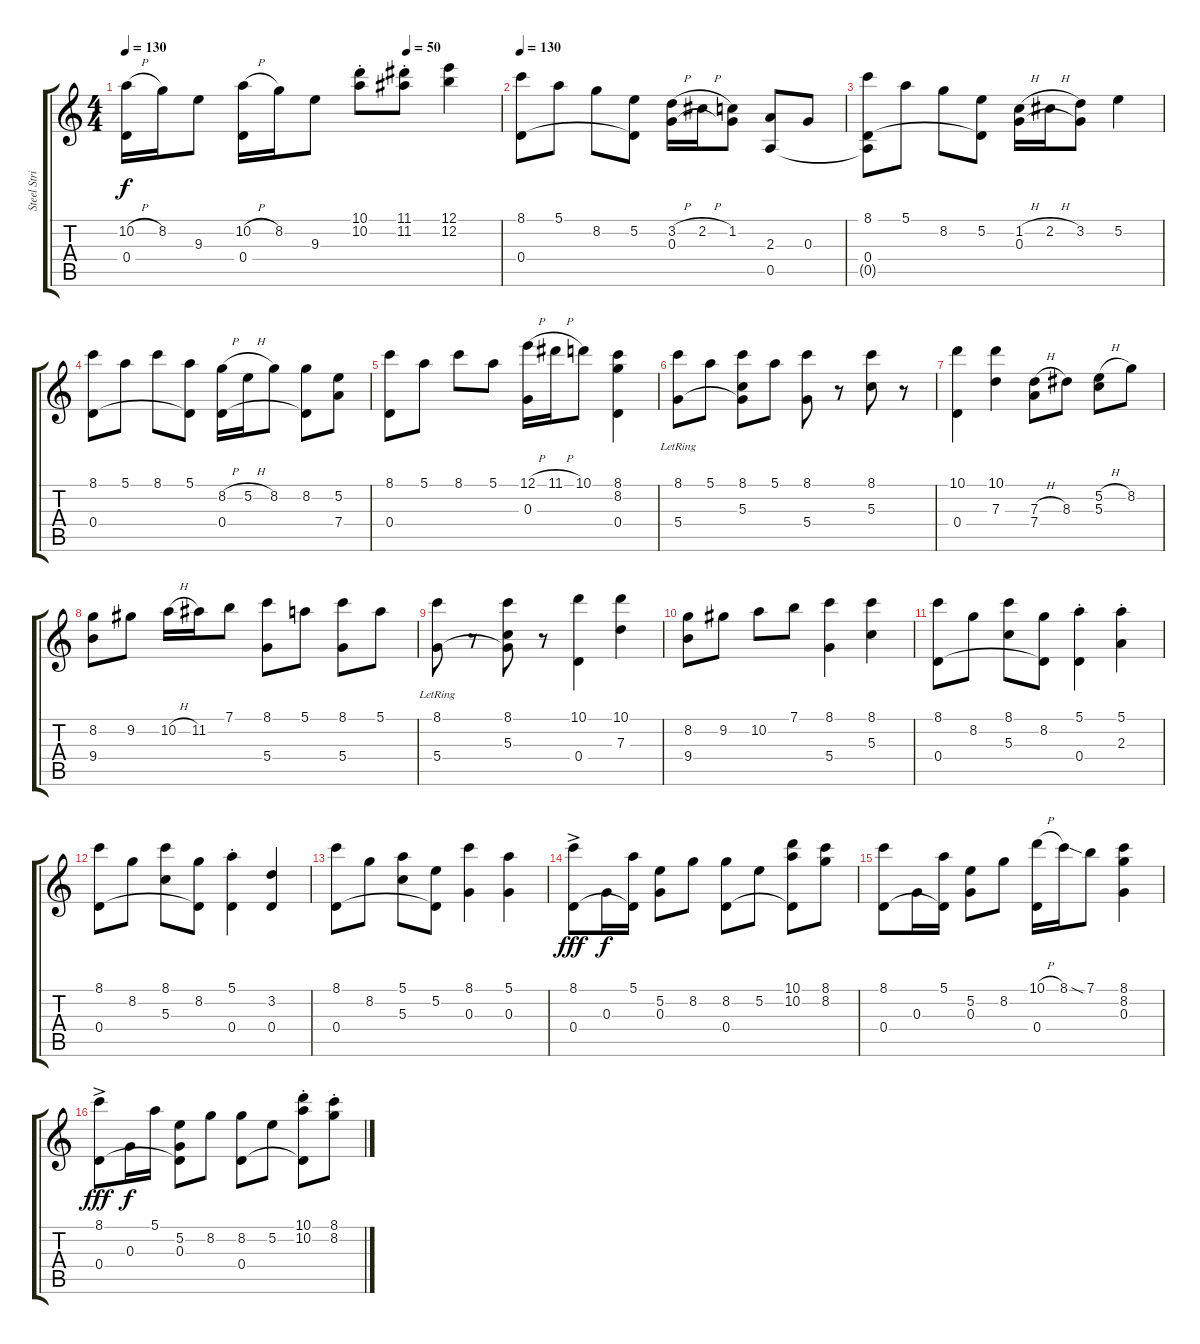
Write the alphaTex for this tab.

\track ("Steel String" "Steel Stri") {instrument acousticguitarsteel}
\staff {score tabs}
\tuning (E4 B3 G3 D3 A2 E2) {hide}
\ts (4 4)
\tempo 130
\tempo (50 0.75)
\clef g2
\ks c
(10.2{h} 0.4).16{dy f} 8.2.16 9.3.8 (10.2{h} 0.4).16 8.2.16 9.3.8 (10.1{st} 10.2{st}).8 (11.1{st} 11.2{st}).8 (12.1 12.2).4 |
\tempo 130
(8.1 0.4).8 5.1.8 8.2.8 (5.2 0.4{t}).8 (3.2{h} 0.3).16 2.2{h}.16 (1.2 0.3{t}).8 (2.3 0.5).8 0.3.8 |
(8.1 0.4 0.5{t}).8 5.1.8 8.2.8 (5.2 0.4{t}).8 (1.2{h} 0.3).16 2.2{h}.16 (3.2 0.3{t}).8 5.2.4 |
(8.1 0.4).8 5.1.8 8.1.8 (5.1 0.4{t}).8 (8.2{h} 0.4).16 5.2{h}.16 8.2.8 (8.2 0.4{t}).8 (5.2 7.4).8 |
(8.1 0.4).8 5.1.8 8.1.8 5.1.8 (12.1{h} 0.3).16 11.1{h}.16 10.1.8 (8.1 8.2 0.4).4 |
(8.1{lr} 5.4{lr}).8 5.1.8 (8.1 5.3 5.4{t}).8 5.1.8 (8.1 5.4).8 r.8 (8.1 5.3).8 r.8 |
(10.1 0.4).4 (10.1 7.3).4 (7.3{h} 7.4).8 8.3.8 (5.2{h} 5.3).8 8.2.8 |
(8.2 9.4).8 9.2.8 10.2{h}.16 11.2.16 7.1.8 (8.1 5.4).8 5.1.8 (8.1 5.4).8 5.1.8 |
(8.1{lr} 5.4{lr}).8 r.8 (8.1 5.3 5.4{t}).8 r.8 (10.1 0.4).4 (10.1 7.3).4 |
(8.2 9.4).8 9.2.8 10.2.8 7.1.8 (8.1 5.4).4 (8.1 5.3).4 |
(8.1 0.4).8 8.2.8 (8.1 5.3).8 (8.2 0.4{t}).8 (5.1{st} 0.4).4 (5.1{st} 2.3{st}).4 |
(8.1 0.4).8 8.2.8 (8.1 5.3).8 (8.2 0.4{t}).8 (5.1{st} 0.4).4 (3.2 0.4).4 |
(8.1 0.4).8 8.2.8 (5.1 5.3).8 (5.2 0.4{t}).8 (8.1 0.3).4 (5.1 0.3).4 |
(8.1{ac} 0.4).8{dy fff} 0.3.16{dy f} (5.1 0.4{t}).16 (5.2 0.3).8 8.2.8 (8.2 0.4).8 5.2.8 (10.1 10.2 0.4{t}).8 (8.1 8.2).8 |
(8.1 0.4).8 0.3.16 (5.1 0.4{t}).16 (5.2 0.3).8 8.2.8 (10.1{h} 0.4).16 8.1.16 7.1{sia}.8 (8.1 8.2 0.3).4 |
(8.1{ac} 0.4).8{dy fff} 0.3.16{dy f} 5.1.16 (5.2 0.3 0.4{t}).8 8.2.8 (8.2 0.4).8 5.2.8 (10.1{st} 10.2{st} 0.4{t}).8 (8.1{st} 8.2{st}).8
